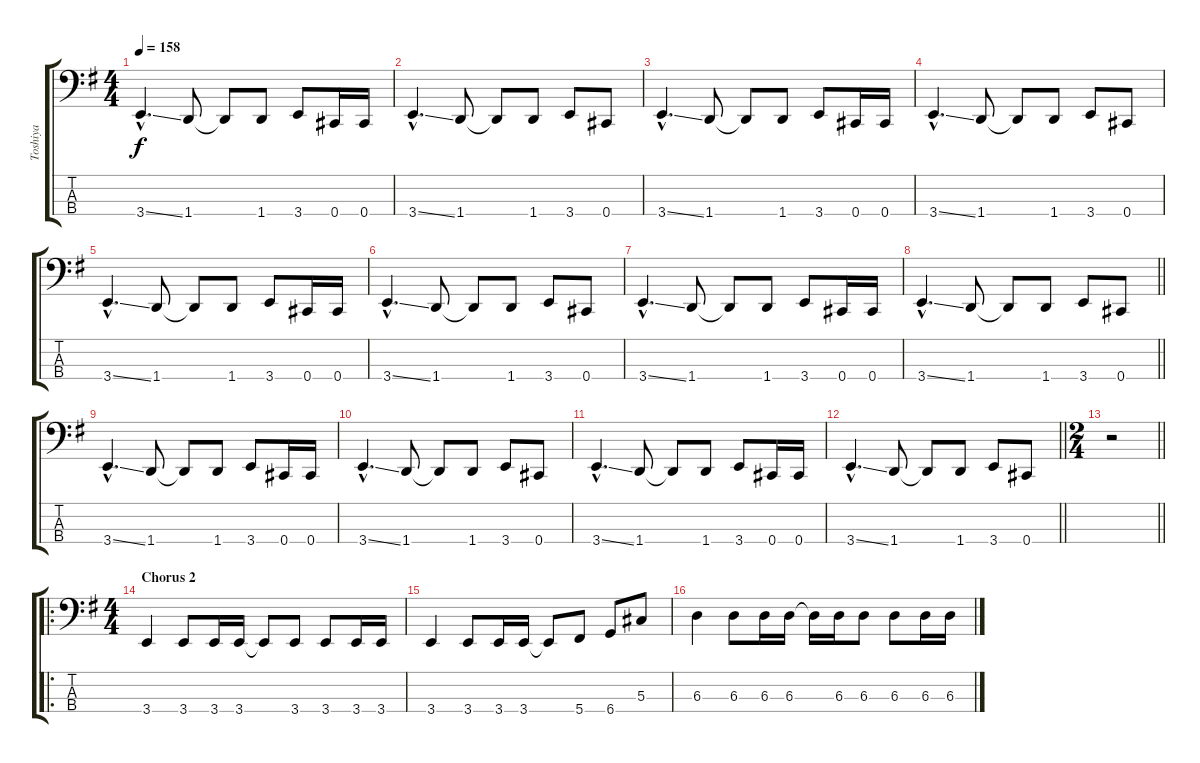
\track ("Toshiya" "Toshiya") {instrument electricbasspick}
\staff {score tabs}
\tuning (Gb2 Db2 Ab1 Db1) {hide}
\ts (4 4)
\tempo 158
\clef f4
\ks g
3.4{ss hac}.4{d dy f} 1.4.8 1.4{t}.8 1.4.8 3.4.8 0.4.16 0.4.16 |
3.4{ss hac}.4{d} 1.4.8 1.4{t}.8 1.4.8 3.4.8 0.4.8 |
3.4{ss hac}.4{d} 1.4.8 1.4{t}.8 1.4.8 3.4.8 0.4.16 0.4.16 |
3.4{ss hac}.4{d} 1.4.8 1.4{t}.8 1.4.8 3.4.8 0.4.8 |
3.4{ss hac}.4{d} 1.4.8 1.4{t}.8 1.4.8 3.4.8 0.4.16 0.4.16 |
3.4{ss hac}.4{d} 1.4.8 1.4{t}.8 1.4.8 3.4.8 0.4.8 |
3.4{ss hac}.4{d} 1.4.8 1.4{t}.8 1.4.8 3.4.8 0.4.16 0.4.16 |
\barLineRight lightlight
3.4{ss hac}.4{d} 1.4.8 1.4{t}.8 1.4.8 3.4.8 0.4.8 |
3.4{ss hac}.4{d} 1.4.8 1.4{t}.8 1.4.8 3.4.8 0.4.16 0.4.16 |
3.4{ss hac}.4{d} 1.4.8 1.4{t}.8 1.4.8 3.4.8 0.4.8 |
3.4{ss hac}.4{d} 1.4.8 1.4{t}.8 1.4.8 3.4.8 0.4.16 0.4.16 |
\barLineRight lightlight
3.4{ss hac}.4{d} 1.4.8 1.4{t}.8 1.4.8 3.4.8 0.4.8 |
\ts (2 4)
\barLineRight lightlight
r.2 |
\ro
\ts (4 4)
\section ("" "Chorus 2")
3.4.4 3.4.8 3.4.16 3.4.16 3.4{t}.8 3.4.8 3.4.8 3.4.16 3.4.16 |
3.4.4 3.4.8 3.4.16 3.4.16 3.4{t}.8 5.4.8 6.4.8 5.3.8 |
6.3.4 6.3.8 6.3.16 6.3.16 6.3{t}.16 6.3.16 6.3.8 6.3.8 6.3.16 6.3.16
